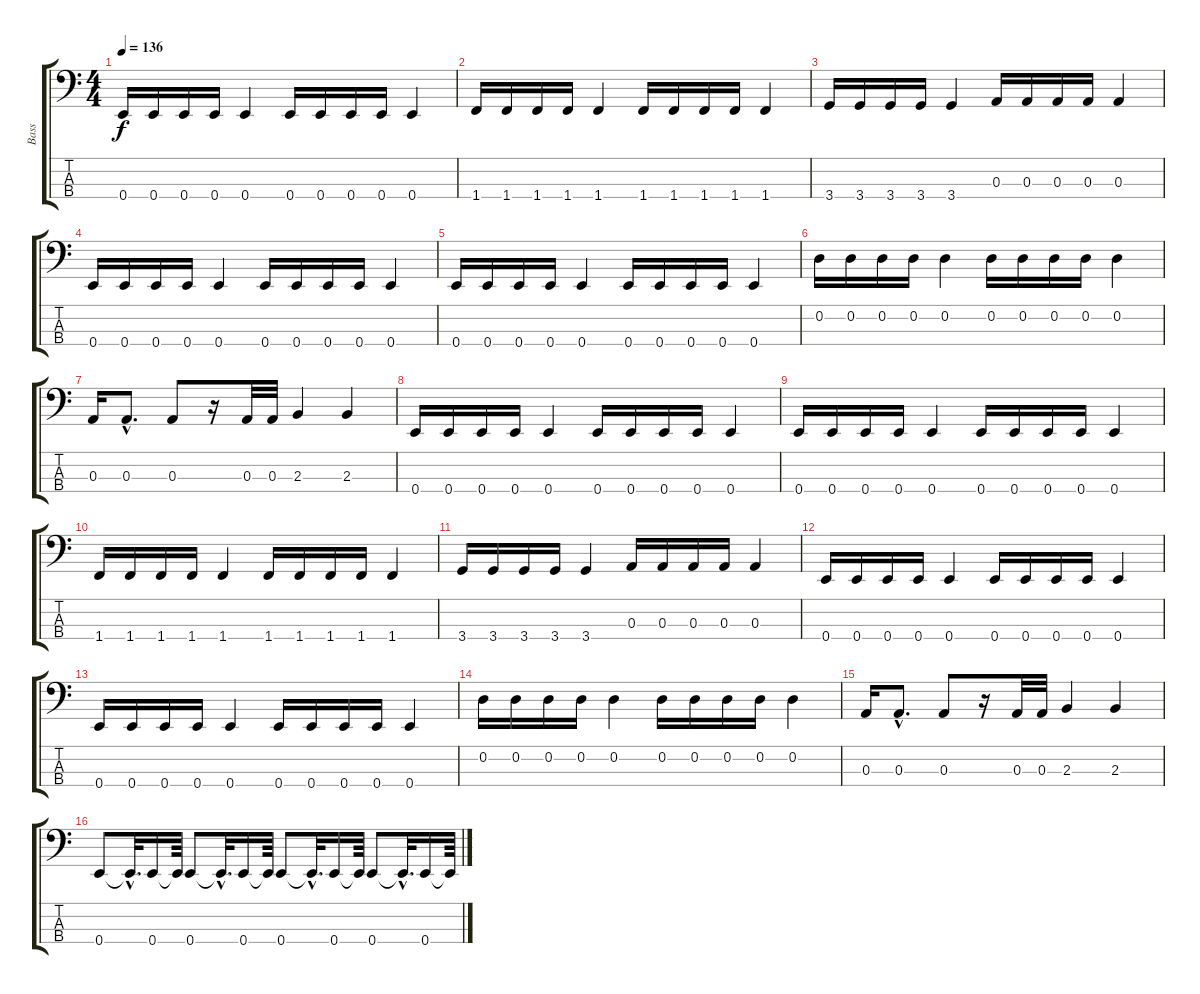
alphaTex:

\track ("Bass" "Bass") {instrument electricbassfinger}
\staff {score tabs}
\tuning (G2 D2 A1 E1) {hide}
\ts (4 4)
\tempo 136
\clef f4
\ks c
0.4.16{dy f} 0.4.16 0.4.16 0.4.16 0.4.4 0.4.16 0.4.16 0.4.16 0.4.16 0.4.4 |
1.4.16 1.4.16 1.4.16 1.4.16 1.4.4 1.4.16 1.4.16 1.4.16 1.4.16 1.4.4 |
3.4.16 3.4.16 3.4.16 3.4.16 3.4.4 0.3.16 0.3.16 0.3.16 0.3.16 0.3.4 |
0.4.16 0.4.16 0.4.16 0.4.16 0.4.4 0.4.16 0.4.16 0.4.16 0.4.16 0.4.4 |
0.4.16 0.4.16 0.4.16 0.4.16 0.4.4 0.4.16 0.4.16 0.4.16 0.4.16 0.4.4 |
0.2.16 0.2.16 0.2.16 0.2.16 0.2.4 0.2.16 0.2.16 0.2.16 0.2.16 0.2.4 |
0.3.16 0.3{hac}.8{d} 0.3.8 r.16 0.3.32 0.3.32 2.3.4 2.3.4 |
0.4.16 0.4.16 0.4.16 0.4.16 0.4.4 0.4.16 0.4.16 0.4.16 0.4.16 0.4.4 |
0.4.16 0.4.16 0.4.16 0.4.16 0.4.4 0.4.16 0.4.16 0.4.16 0.4.16 0.4.4 |
1.4.16 1.4.16 1.4.16 1.4.16 1.4.4 1.4.16 1.4.16 1.4.16 1.4.16 1.4.4 |
3.4.16 3.4.16 3.4.16 3.4.16 3.4.4 0.3.16 0.3.16 0.3.16 0.3.16 0.3.4 |
0.4.16 0.4.16 0.4.16 0.4.16 0.4.4 0.4.16 0.4.16 0.4.16 0.4.16 0.4.4 |
0.4.16 0.4.16 0.4.16 0.4.16 0.4.4 0.4.16 0.4.16 0.4.16 0.4.16 0.4.4 |
0.2.16 0.2.16 0.2.16 0.2.16 0.2.4 0.2.16 0.2.16 0.2.16 0.2.16 0.2.4 |
0.3.16 0.3{hac}.8{d} 0.3.8 r.16 0.3.32 0.3.32 2.3.4 2.3.4 |
0.4.8 0.4{hac t}.32{d} 0.4.16 0.4{t}.64 0.4.8 0.4{hac t}.32{d} 0.4.16 0.4{t}.64 0.4.8 0.4{hac t}.32{d} 0.4.16 0.4{t}.64 0.4.8 0.4{hac t}.32{d} 0.4.16 0.4{t}.64
